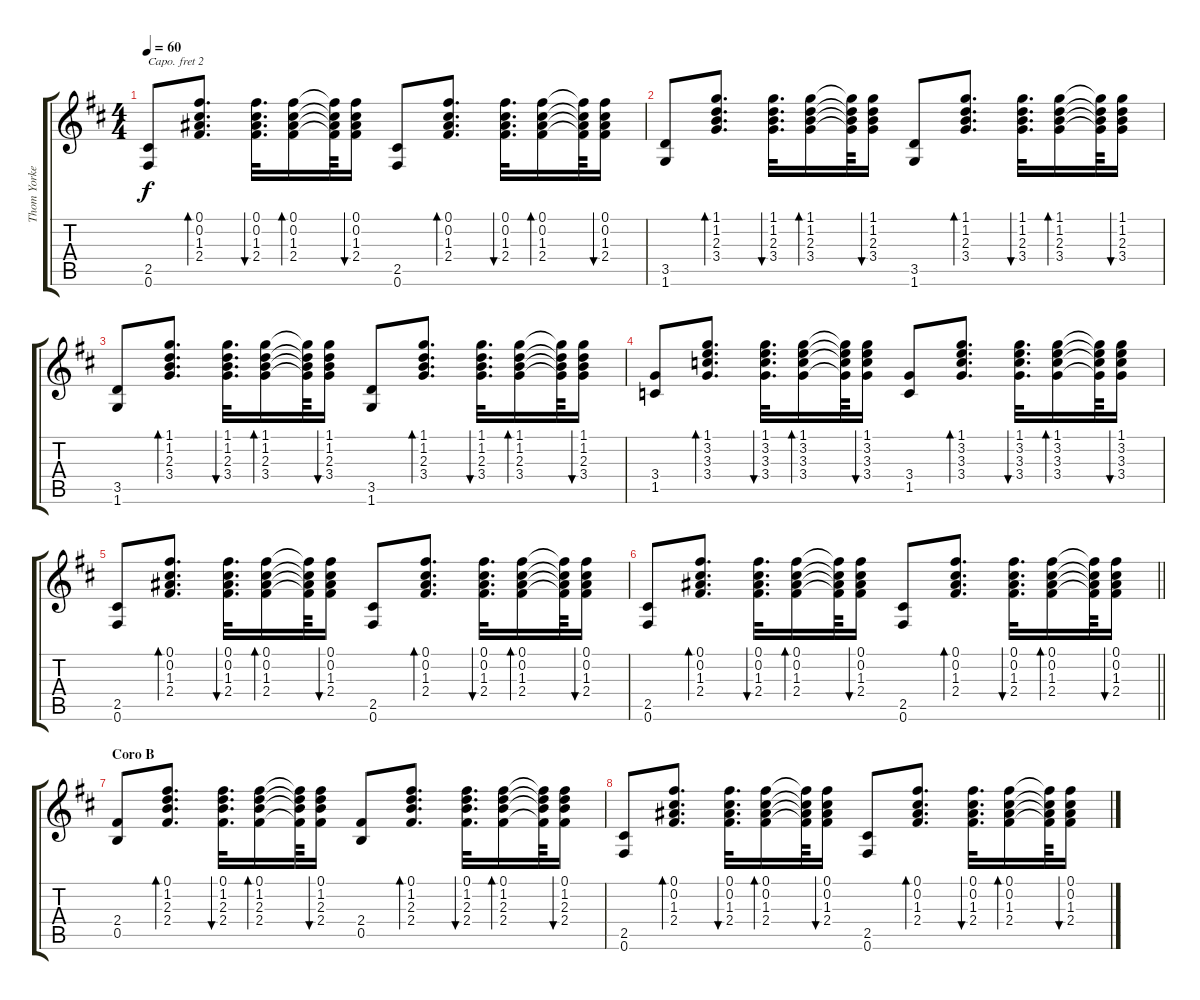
\track ("Thom Yorke" "Thom Yorke") {instrument acousticguitarsteel}
\staff {score tabs}
\capo 2
\tuning (E4 B3 G3 D3 A2 E2) {hide}
\ts (4 4)
\tempo 60
\clef g2
\ks d
(2.5 0.6).8{dy f} (0.1 0.2 1.3 2.4).8{d bd 30} (0.1 0.2 1.3 2.4).32{d bu 30} (0.1 0.2 1.3 2.4).16{bd 30} (0.1{t} 0.2{t} 1.3{t} 2.4{t}).64 (0.1 0.2 1.3 2.4).16{bu 30} (2.5 0.6).8 (0.1 0.2 1.3 2.4).8{d bd 30} (0.1 0.2 1.3 2.4).32{d bu 30} (0.1 0.2 1.3 2.4).16{bd 30} (0.1{t} 0.2{t} 1.3{t} 2.4{t}).64 (0.1 0.2 1.3 2.4).16{bu 30} |
(3.5 1.6).8 (1.1 1.2 2.3 3.4).8{d bd 30} (1.1 1.2 2.3 3.4).32{d bu 30} (1.1 1.2 2.3 3.4).16{bd 30} (1.1{t} 1.2{t} 2.3{t} 3.4{t}).64 (1.1 1.2 2.3 3.4).16{bu 30} (3.5 1.6).8 (1.1 1.2 2.3 3.4).8{d bd 30} (1.1 1.2 2.3 3.4).32{d bu 30} (1.1 1.2 2.3 3.4).16{bd 30} (1.1{t} 1.2{t} 2.3{t} 3.4{t}).64 (1.1 1.2 2.3 3.4).16{bu 30} |
(3.5 1.6).8 (1.1 1.2 2.3 3.4).8{d bd 30} (1.1 1.2 2.3 3.4).32{d bu 30} (1.1 1.2 2.3 3.4).16{bd 30} (1.1{t} 1.2{t} 2.3{t} 3.4{t}).64 (1.1 1.2 2.3 3.4).16{bu 30} (3.5 1.6).8 (1.1 1.2 2.3 3.4).8{d bd 30} (1.1 1.2 2.3 3.4).32{d bu 30} (1.1 1.2 2.3 3.4).16{bd 30} (1.1{t} 1.2{t} 2.3{t} 3.4{t}).64 (1.1 1.2 2.3 3.4).16{bu 30} |
(3.4 1.5).8 (1.1 3.2 3.3 3.4).8{d bd 30} (1.1 3.2 3.3 3.4).32{d bu 30} (1.1 3.2 3.3 3.4).16{bd 30} (1.1{t} 3.2{t} 3.3{t} 3.4{t}).64 (1.1 3.2 3.3 3.4).16{bu 30} (3.4 1.5).8 (1.1 3.2 3.3 3.4).8{d bd 30} (1.1 3.2 3.3 3.4).32{d bu 30} (1.1 3.2 3.3 3.4).16{bd 30} (1.1{t} 3.2{t} 3.3{t} 3.4{t}).64 (1.1 3.2 3.3 3.4).16{bu 30} |
(2.5 0.6).8 (0.1 0.2 1.3 2.4).8{d bd 30} (0.1 0.2 1.3 2.4).32{d bu 30} (0.1 0.2 1.3 2.4).16{bd 30} (0.1{t} 0.2{t} 1.3{t} 2.4{t}).64 (0.1 0.2 1.3 2.4).16{bu 30} (2.5 0.6).8 (0.1 0.2 1.3 2.4).8{d bd 30} (0.1 0.2 1.3 2.4).32{d bu 30} (0.1 0.2 1.3 2.4).16{bd 30} (0.1{t} 0.2{t} 1.3{t} 2.4{t}).64 (0.1 0.2 1.3 2.4).16{bu 30} |
\barLineRight lightlight
(2.5 0.6).8 (0.1 0.2 1.3 2.4).8{d bd 30} (0.1 0.2 1.3 2.4).32{d bu 30} (0.1 0.2 1.3 2.4).16{bd 30} (0.1{t} 0.2{t} 1.3{t} 2.4{t}).64 (0.1 0.2 1.3 2.4).16{bu 30} (2.5 0.6).8 (0.1 0.2 1.3 2.4).8{d bd 30} (0.1 0.2 1.3 2.4).32{d bu 30} (0.1 0.2 1.3 2.4).16{bd 30} (0.1{t} 0.2{t} 1.3{t} 2.4{t}).64 (0.1 0.2 1.3 2.4).16{bu 30} |
\section ("" "Coro B")
(2.4 0.5).8 (0.1 1.2 2.3 2.4).8{d bd 30} (0.1 1.2 2.3 2.4).32{d bu 30} (0.1 1.2 2.3 2.4).16{bd 30} (0.1{t} 1.2{t} 2.3{t} 2.4{t}).64 (0.1 1.2 2.3 2.4).16{bu 30} (2.4 0.5).8 (0.1 1.2 2.3 2.4).8{d bd 30} (0.1 1.2 2.3 2.4).32{d bu 30} (0.1 1.2 2.3 2.4).16{bd 30} (0.1{t} 1.2{t} 2.3{t} 2.4{t}).64 (0.1 1.2 2.3 2.4).16{bu 30} |
(2.5 0.6).8 (0.1 0.2 1.3 2.4).8{d bd 30} (0.1 0.2 1.3 2.4).32{d bu 30} (0.1 0.2 1.3 2.4).16{bd 30} (0.1{t} 0.2{t} 1.3{t} 2.4{t}).64 (0.1 0.2 1.3 2.4).16{bu 30} (2.5 0.6).8 (0.1 0.2 1.3 2.4).8{d bd 30} (0.1 0.2 1.3 2.4).32{d bu 30} (0.1 0.2 1.3 2.4).16{bd 30} (0.1{t} 0.2{t} 1.3{t} 2.4{t}).64 (0.1 0.2 1.3 2.4).16{bu 30}
